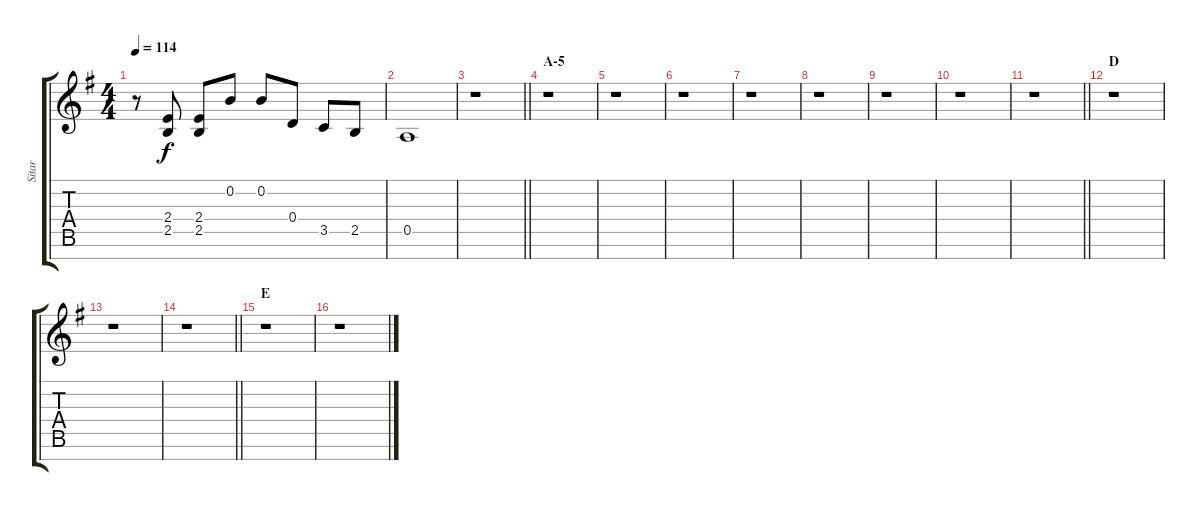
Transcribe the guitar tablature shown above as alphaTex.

\track ("Sitar" "Sitar") {instrument sitar}
\staff {score tabs}
\tuning (E5 B4 G4 D4 A3 E3 B2) {hide}
\ts (4 4)
\tempo 114
\clef g2
\ks g
r.8{dy f} (2.4 2.5).8 (2.4 2.5).8 0.2.8 0.2.8 0.4.8 3.5.8 2.5.8 |
0.5.1 |
\barLineRight lightlight
r.1 |
\section ("" "A-5")
r.1 |
r.1 |
r.1 |
r.1 |
r.1 |
r.1 |
r.1 |
\barLineRight lightlight
r.1 |
\section ("" "D")
r.1 |
r.1 |
\barLineRight lightlight
r.1 |
\section ("" "E")
r.1 |
r.1
